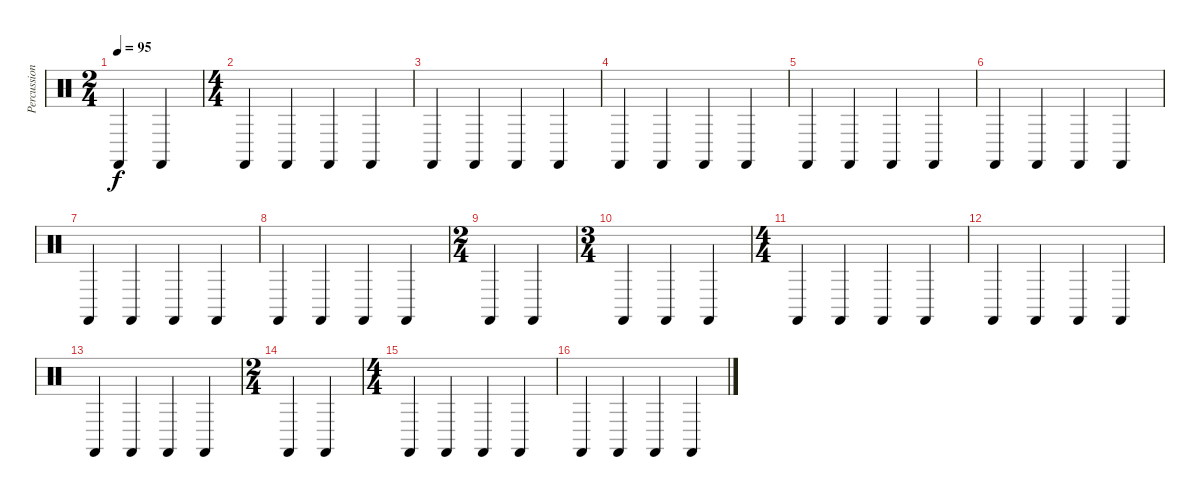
\track ("Percussions" "Percussion") {instrument percussion}
\staff {score}
\articulation defaults
\ts (2 4)
\tempo 95
\clef neutral
\ks c "Castanets (hit)".4{dy f} "Castanets (hit)".4
|
\ts (4 4)
"Castanets (hit)".4 "Castanets (hit)".4 "Castanets (hit)".4 "Castanets (hit)".4 |
"Castanets (hit)".4 "Castanets (hit)".4 "Castanets (hit)".4 "Castanets (hit)".4 |
"Castanets (hit)".4 "Castanets (hit)".4 "Castanets (hit)".4 "Castanets (hit)".4 |
"Castanets (hit)".4 "Castanets (hit)".4 "Castanets (hit)".4 "Castanets (hit)".4 |
"Castanets (hit)".4 "Castanets (hit)".4 "Castanets (hit)".4 "Castanets (hit)".4 |
"Castanets (hit)".4 "Castanets (hit)".4 "Castanets (hit)".4 "Castanets (hit)".4 |
"Castanets (hit)".4 "Castanets (hit)".4 "Castanets (hit)".4 "Castanets (hit)".4 |
\ts (2 4)
"Castanets (hit)".4 "Castanets (hit)".4 |
\ts (3 4)
"Castanets (hit)".4 "Castanets (hit)".4 "Castanets (hit)".4 |
\ts (4 4)
"Castanets (hit)".4 "Castanets (hit)".4 "Castanets (hit)".4 "Castanets (hit)".4 |
"Castanets (hit)".4 "Castanets (hit)".4 "Castanets (hit)".4 "Castanets (hit)".4 |
"Castanets (hit)".4 "Castanets (hit)".4 "Castanets (hit)".4 "Castanets (hit)".4 |
\ts (2 4)
"Castanets (hit)".4 "Castanets (hit)".4 |
\ts (4 4)
"Castanets (hit)".4 "Castanets (hit)".4 "Castanets (hit)".4 "Castanets (hit)".4 |
"Castanets (hit)".4 "Castanets (hit)".4 "Castanets (hit)".4 "Castanets (hit)".4
